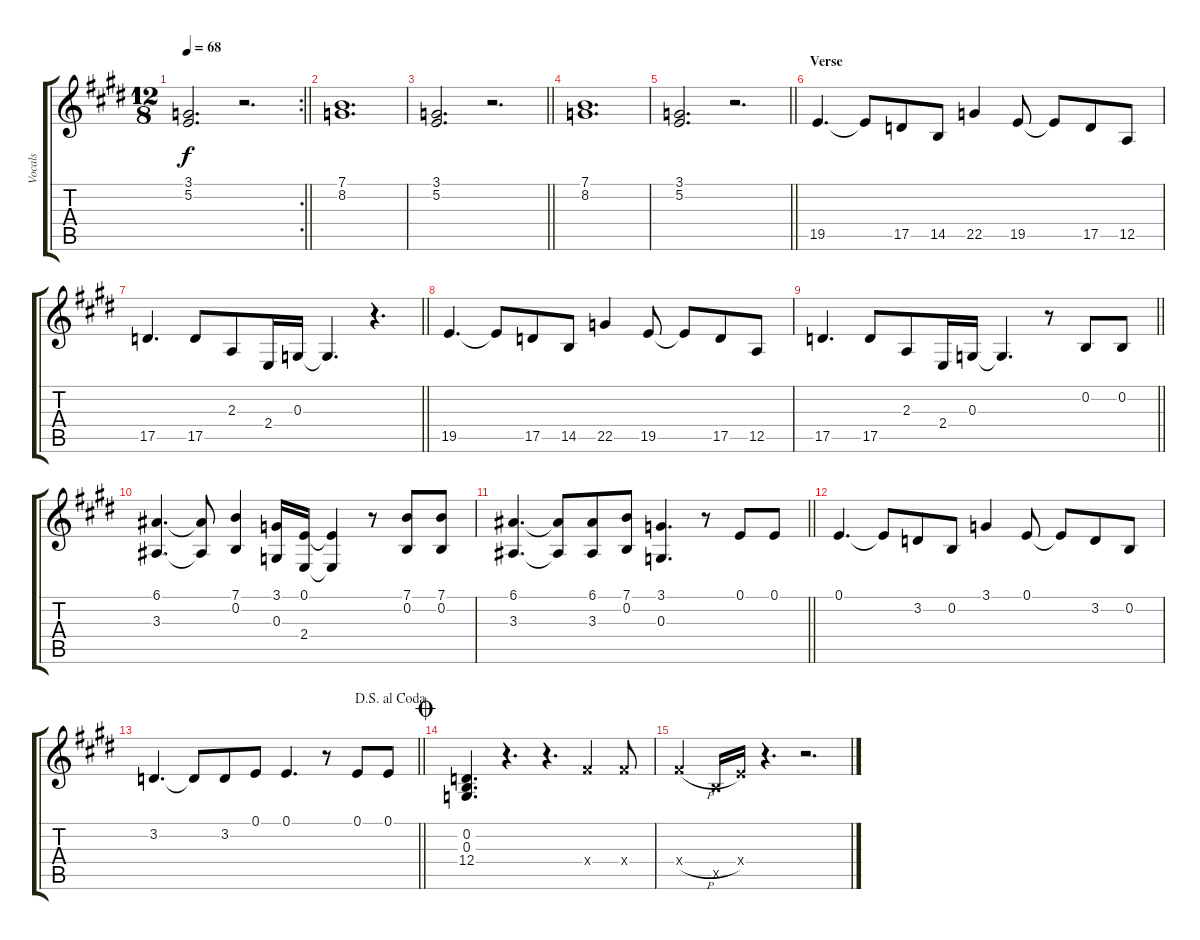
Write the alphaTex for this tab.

\track ("Vocals" "Vocals") {instrument lead6voice}
\staff {score tabs}
\tuning (E4 B3 G3 D3 A2 E2) {hide}
\rc 2
\ts (12 8)
\tempo 68
\clef g2
\barLineRight lightlight
\ks e
(3.1 5.2).2{d dy f} r.2{d} |
(7.1 8.2).1{d} |
\barLineRight lightlight
(3.1 5.2).2{d} r.2{d} |
(7.1 8.2).1{d} |
\barLineRight lightlight
(3.1 5.2).2{d} r.2{d} |
\section ("" "Verse")
19.5.4{d} 19.5{t}.8 17.5.8 14.5.8 22.5.4 19.5.8 19.5{t}.8 17.5.8 12.5.8 |
\barLineRight lightlight
17.5.4{d} 17.5.8 2.3.8 2.4.16 0.3.16 0.3{t}.4{d} r.4{d} |
19.5.4{d} 19.5{t}.8 17.5.8 14.5.8 22.5.4 19.5.8 19.5{t}.8 17.5.8 12.5.8 |
\barLineRight lightlight
17.5.4{d} 17.5.8 2.3.8 2.4.16 0.3.16 0.3{t}.4{d} r.8 0.2.8 0.2.8 |
(6.1 3.3).4{d} (6.1{t} 3.3{t}).8 (7.1 0.2).4 (3.1 0.3).16 (0.1 2.4).16 (0.1{t} 2.4{t}).4 r.8 (7.1 0.2).8 (7.1 0.2).8 |
\barLineRight lightlight
(6.1 3.3).4{d} (6.1{t} 3.3{t}).8 (6.1 3.3).8 (7.1 0.2).8 (3.1 0.3).4{d} r.8 0.1.8 0.1.8 |
0.1.4{d} 0.1{t}.8 3.2.8 0.2.8 3.1.4 0.1.8 0.1{t}.8 3.2.8 0.2.8 |
\jump dalsegnoalcoda
\barLineRight lightlight
3.2.4{d} 3.2{t}.8 3.2.8 0.1.8 0.1.4{d} r.8 0.1.8 0.1.8 |
\jump coda
(0.2 0.3 12.4).4{d} r.4{d} r.4{d} 4.4{x}.4{ot 8vb} 4.4{x}.8{ot 8vb} |
4.4{h x}.4{ot 8vb} 2.5{x}.16{ot 8vb} 2.4{x}.16{ot 8vb} r.4{d} r.2{d}
